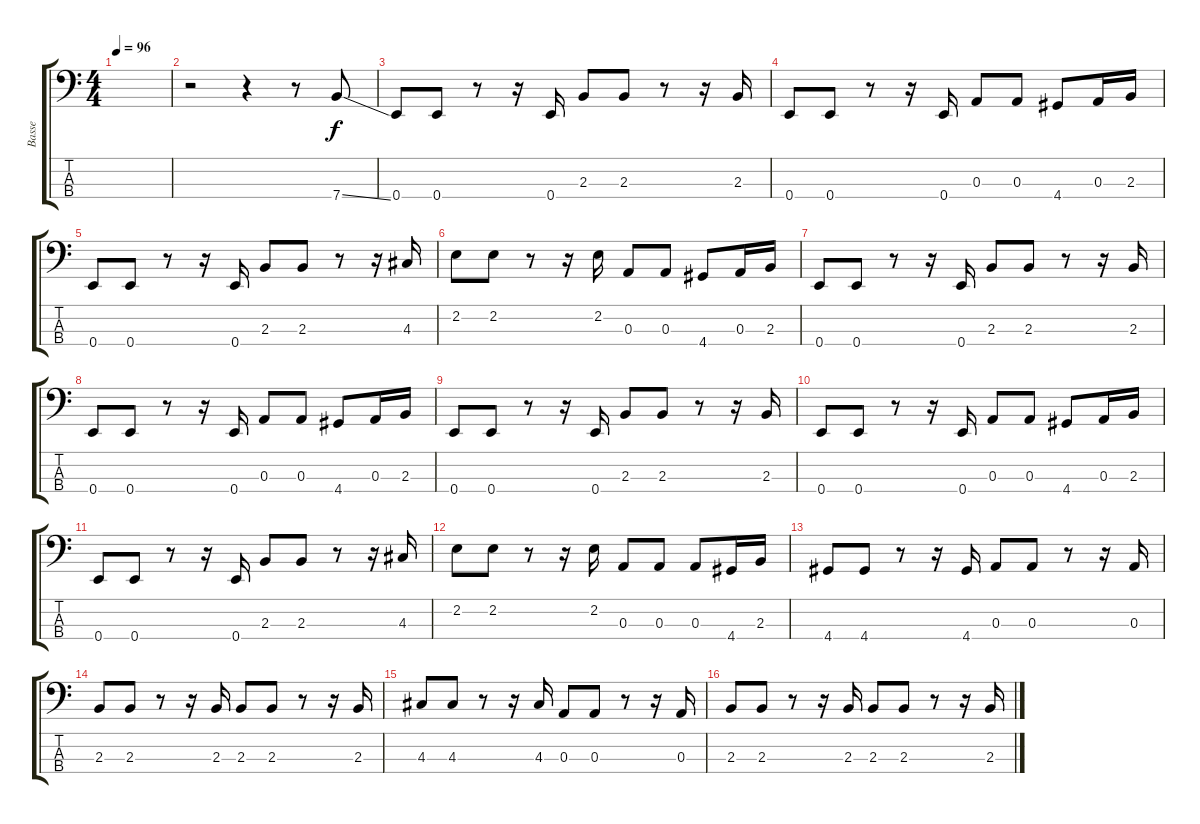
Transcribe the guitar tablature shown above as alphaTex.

\track ("Basse" "Basse") {instrument electricbasspick}
\staff {score tabs}
\tuning (G2 D2 A1 E1) {hide}
\ts (4 4)
\tempo 96
\clef f4
\ks c
|
r.2 r.4 r.8 7.4{ss}.8 |
0.4.8 0.4.8 r.8 r.16 0.4.16 2.3.8 2.3.8 r.8 r.16 2.3.16 |
0.4.8 0.4.8 r.8 r.16 0.4.16 0.3.8 0.3.8 4.4.8 0.3.16 2.3.16 |
0.4.8 0.4.8 r.8 r.16 0.4.16 2.3.8 2.3.8 r.8 r.16 4.3.16 |
2.2.8 2.2.8 r.8 r.16 2.2.16 0.3.8 0.3.8 4.4.8 0.3.16 2.3.16 |
0.4.8 0.4.8 r.8 r.16 0.4.16 2.3.8 2.3.8 r.8 r.16 2.3.16 |
0.4.8 0.4.8 r.8 r.16 0.4.16 0.3.8 0.3.8 4.4.8 0.3.16 2.3.16 |
0.4.8 0.4.8 r.8 r.16 0.4.16 2.3.8 2.3.8 r.8 r.16 2.3.16 |
0.4.8 0.4.8 r.8 r.16 0.4.16 0.3.8 0.3.8 4.4.8 0.3.16 2.3.16 |
0.4.8 0.4.8 r.8 r.16 0.4.16 2.3.8 2.3.8 r.8 r.16 4.3.16 |
2.2.8 2.2.8 r.8 r.16 2.2.16 0.3.8 0.3.8 0.3.8 4.4.16 2.3.16 |
4.4.8 4.4.8 r.8 r.16 4.4.16 0.3.8 0.3.8 r.8 r.16 0.3.16 |
2.3.8 2.3.8 r.8 r.16 2.3.16 2.3.8 2.3.8 r.8 r.16 2.3.16 |
4.3.8 4.3.8 r.8 r.16 4.3.16 0.3.8 0.3.8 r.8 r.16 0.3.16 |
2.3.8 2.3.8 r.8 r.16 2.3.16 2.3.8 2.3.8 r.8 r.16 2.3.16
